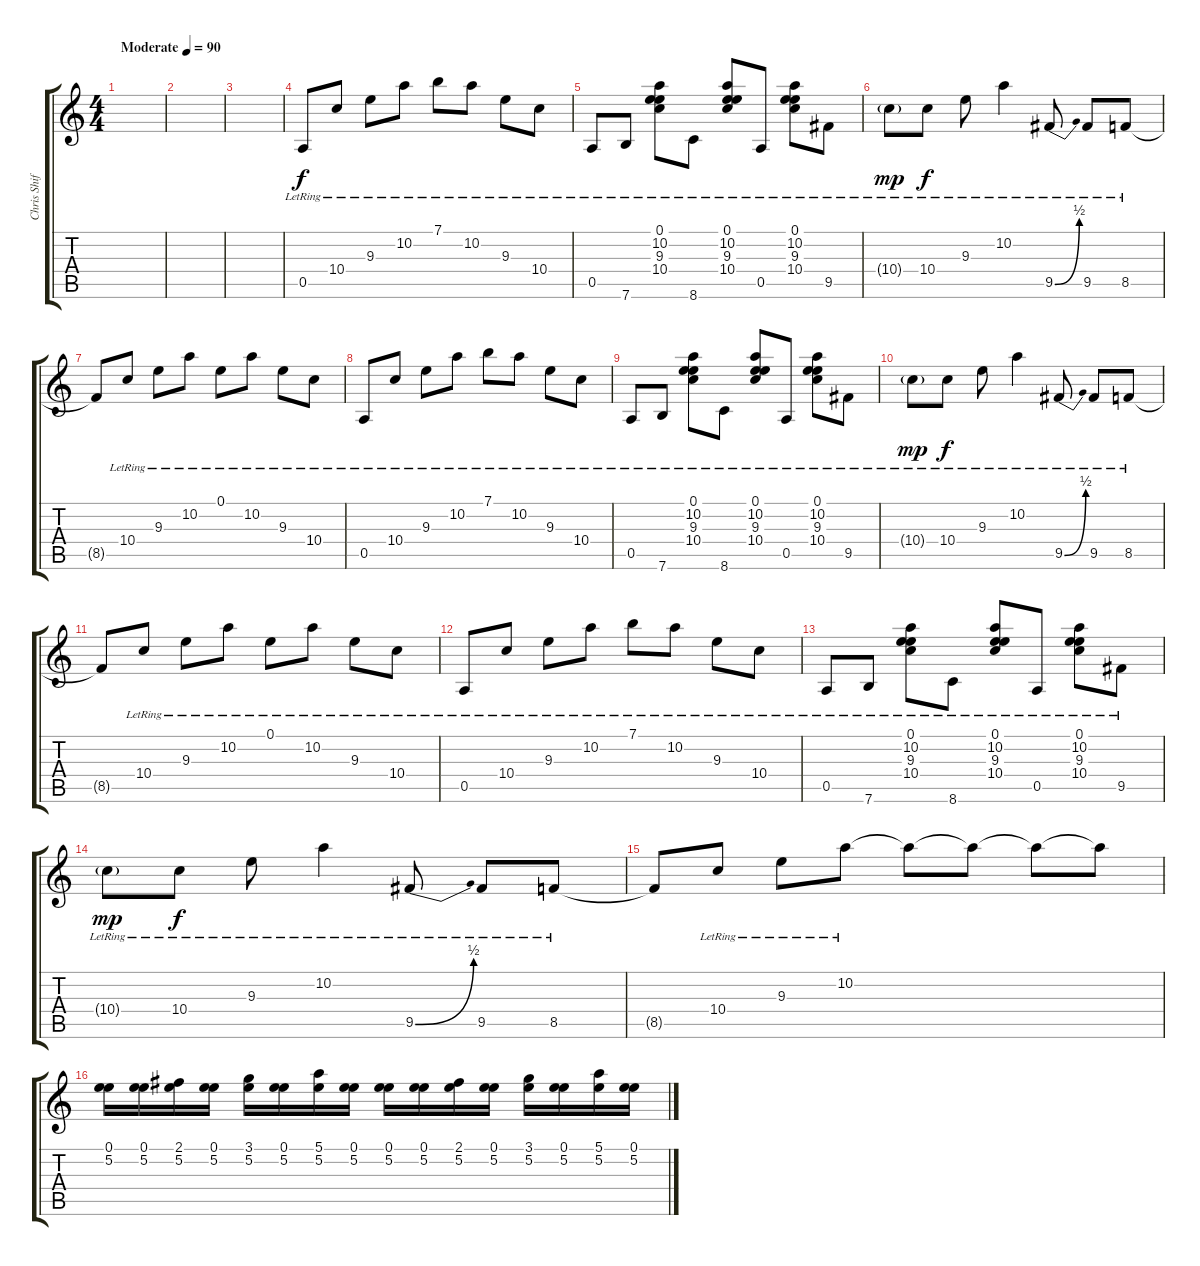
\track ("Chris Shifflet - Lead Guitar" "Chris Shif") {instrument electricguitarclean}
\staff {score tabs}
\tuning (E4 B3 G3 D3 A2 E2) {hide}
\ts (4 4)
\tempo (90 "Moderate")
\clef g2
\ks c
|
|
|
0.5{lr}.8 10.4{lr}.8 9.3{lr}.8 10.2{lr}.8 7.1{lr}.8 10.2{lr}.8 9.3{lr}.8 10.4{lr}.8 |
0.5{lr}.8 7.6{lr}.8 (0.1{lr} 10.2{lr} 9.3{lr} 10.4).8 8.6{lr}.8 (0.1{lr} 10.2{lr} 9.3{lr} 10.4).8 0.5{lr}.8 (0.1{lr} 10.2{lr} 9.3{lr} 10.4).8 9.5{lr}.8 |
10.4{g lr}.8{dy mp} 10.4{lr}.8{dy f} 9.3{lr}.8 10.2{lr}.4 9.5{be (bend 0 0 60 2) lr}.8 9.5{lr}.8 8.5{lr}.8 |
8.5{t}.8 10.4{lr}.8 9.3{lr}.8 10.2{lr}.8 0.1{lr}.8 10.2{lr}.8 9.3{lr}.8 10.4{lr}.8 |
0.5{lr}.8 10.4{lr}.8 9.3{lr}.8 10.2{lr}.8 7.1{lr}.8 10.2{lr}.8 9.3{lr}.8 10.4{lr}.8 |
0.5{lr}.8 7.6{lr}.8 (0.1{lr} 10.2{lr} 9.3{lr} 10.4).8 8.6{lr}.8 (0.1{lr} 10.2{lr} 9.3{lr} 10.4).8 0.5{lr}.8 (0.1{lr} 10.2{lr} 9.3{lr} 10.4).8 9.5{lr}.8 |
10.4{g lr}.8{dy mp} 10.4{lr}.8{dy f} 9.3{lr}.8 10.2{lr}.4 9.5{be (bend 0 0 60 2) lr}.8 9.5{lr}.8 8.5{lr}.8 |
8.5{t}.8 10.4{lr}.8 9.3{lr}.8 10.2{lr}.8 0.1{lr}.8 10.2{lr}.8 9.3{lr}.8 10.4{lr}.8 |
0.5{lr}.8 10.4{lr}.8 9.3{lr}.8 10.2{lr}.8 7.1{lr}.8 10.2{lr}.8 9.3{lr}.8 10.4{lr}.8 |
0.5{lr}.8 7.6{lr}.8 (0.1{lr} 10.2{lr} 9.3{lr} 10.4).8 8.6{lr}.8 (0.1{lr} 10.2{lr} 9.3{lr} 10.4).8 0.5{lr}.8 (0.1{lr} 10.2{lr} 9.3{lr} 10.4).8 9.5{lr}.8 |
10.4{g lr}.8{dy mp} 10.4{lr}.8{dy f} 9.3{lr}.8 10.2{lr}.4 9.5{be (bend 0 0 60 2) lr}.8 9.5{lr}.8 8.5{lr}.8 |
8.5{t}.8 10.4{lr}.8 9.3{lr}.8 10.2{lr}.8 10.2{t}.8 10.2{t}.8 10.2{t}.8 10.2{t}.8 |
(0.1 5.2).16{instrument overdrivenguitar} (0.1 5.2).16 (2.1 5.2).16 (0.1 5.2).16 (3.1 5.2).16 (0.1 5.2).16 (5.1 5.2).16 (0.1 5.2).16 (0.1 5.2).16 (0.1 5.2).16 (2.1 5.2).16 (0.1 5.2).16 (3.1 5.2).16 (0.1 5.2).16 (5.1 5.2).16 (0.1 5.2).16
